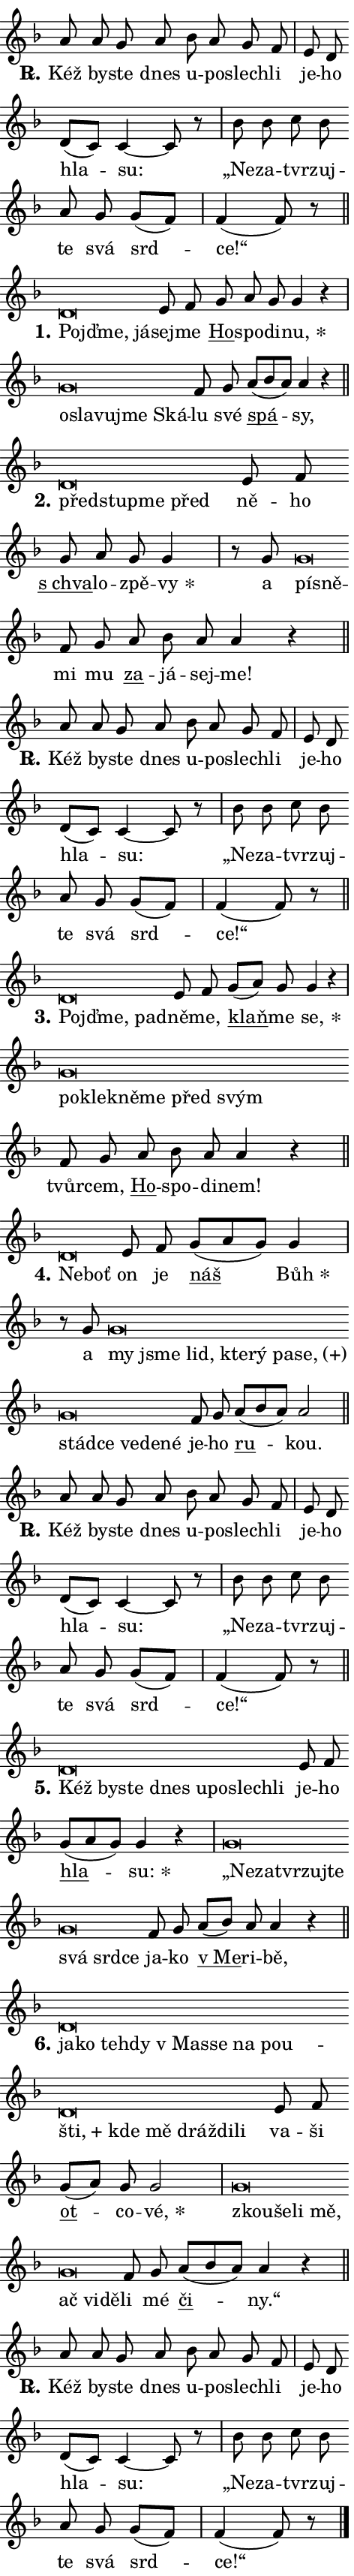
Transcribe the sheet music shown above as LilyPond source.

\version "2.24.0"
\header { tagline = "" }
\paper {
  indent = 0\cm
  top-margin = 0\cm
  right-margin = 0.13\cm % to fit lyric hyphens
  bottom-margin = 0\cm
  left-margin = 0\cm
  paper-width = 8\cm
  page-breaking = #ly:one-page-breaking
  system-system-spacing.basic-distance = #11
  score-system-spacing.basic-distance = #11
  ragged-last = ##f
}


%% Author: Thomas Morley
%% https://lists.gnu.org/archive/html/lilypond-user/2020-05/msg00002.html
#(define (line-position grob)
"Returns position of @var[grob} in current system:
   @code{'start}, if at first time-step
   @code{'end}, if at last time-step
   @code{'middle} otherwise
"
  (let* ((col (ly:item-get-column grob))
         (ln (ly:grob-object col 'left-neighbor))
         (rn (ly:grob-object col 'right-neighbor))
         (col-to-check-left (if (ly:grob? ln) ln col))
         (col-to-check-right (if (ly:grob? rn) rn col))
         (break-dir-left
           (and
             (ly:grob-property col-to-check-left 'non-musical #f)
             (ly:item-break-dir col-to-check-left)))
         (break-dir-right
           (and
             (ly:grob-property col-to-check-right 'non-musical #f)
             (ly:item-break-dir col-to-check-right))))
        (cond ((eqv? 1 break-dir-left) 'start)
              ((eqv? -1 break-dir-right) 'end)
              (else 'middle))))

#(define (tranparent-at-line-position vctor)
  (lambda (grob)
  "Relying on @code{line-position} select the relevant enry from @var{vctor}.
Used to determine transparency,"
    (case (line-position grob)
      ((end) (not (vector-ref vctor 0)))
      ((middle) (not (vector-ref vctor 1)))
      ((start) (not (vector-ref vctor 2))))))

noteHeadBreakVisibility =
#(define-music-function (break-visibility)(vector?)
"Makes @code{NoteHead}s transparent relying on @var{break-visibility}"
#{
  \override NoteHead.transparent =
    #(tranparent-at-line-position break-visibility)
#})

#(define delete-ledgers-for-transparent-note-heads
  (lambda (grob)
    "Reads whether a @code{NoteHead} is transparent.
If so this @code{NoteHead} is removed from @code{'note-heads} from
@var{grob}, which is supposed to be @code{LedgerLineSpanner}.
As a result ledgers are not printed for this @code{NoteHead}"
    (let* ((nhds-array (ly:grob-object grob 'note-heads))
           (nhds-list
             (if (ly:grob-array? nhds-array)
                 (ly:grob-array->list nhds-array)
                 '()))
           ;; Relies on the transparent-property being done before
           ;; Staff.LedgerLineSpanner.after-line-breaking is executed.
           ;; This is fragile ...
           (to-keep
             (remove
               (lambda (nhd)
                 (ly:grob-property nhd 'transparent #f))
               nhds-list)))
      ;; TODO find a better method to iterate over grob-arrays, similiar
      ;; to filter/remove etc for lists
      ;; For now rebuilt from scratch
      (set! (ly:grob-object grob 'note-heads)  '())
      (for-each
        (lambda (nhd)
          (ly:pointer-group-interface::add-grob grob 'note-heads nhd))
        to-keep))))

squashNotes = {
  \override NoteHead.X-extent = #'(-0.2 . 0.2)
  \override NoteHead.Y-extent = #'(-0.75 . 0)
  \override NoteHead.stencil =
    #(lambda (grob)
       (let ((pos (ly:grob-property grob 'staff-position)))
         (begin
           (if (< pos -7) (display "ERROR: Lower brevis then expected\n") (display ""))
           (if (<= pos -6) ly:text-interface::print ly:note-head::print))))
}
unSquashNotes = {
  \revert NoteHead.X-extent
  \revert NoteHead.Y-extent
  \revert NoteHead.stencil
}

hideNotes = \noteHeadBreakVisibility #begin-of-line-visible
unHideNotes = \noteHeadBreakVisibility #all-visible

% work-around for resetting accidentals
% https://lilypond.org/doc/v2.23/Documentation/notation/displaying-rhythms#unmetered-music
cadenzaMeasure = {
  \cadenzaOff
  \partial 1024 s1024
  \cadenzaOn
}

#(define-markup-command (accent layout props text) (markup?)
  "Underline accented syllable"
  (interpret-markup layout props
    #{\markup \override #'(offset . 4.3) \underline { #text }#}))

responsum = \markup \concat {
  "R" \hspace #-1.05 \path #0.1 #'((moveto 0 0.07) (lineto 0.9 0.8)) \hspace #0.05 "."
}

spaceSize = #0.6828661417322834 % exact space size for TeX Gyre Schola

\layout {
  \context {
    \Staff
    \remove "Time_signature_engraver"
    \override LedgerLineSpanner.after-line-breaking = #delete-ledgers-for-transparent-note-heads
  }
  \context {
    \Lyrics {
      \override LyricSpace.minimum-distance = \spaceSize
      \override LyricText.font-name = #"TeX Gyre Schola"
      \override LyricText.font-size = 1
      \override StanzaNumber.font-name = #"TeX Gyre Schola Bold"
      \override StanzaNumber.font-size = 1
    }
  }
  \context {
    \Score 
    \override NoteHead.text =
      #(lambda (grob) 
        (let ((pos (ly:grob-property grob 'staff-position)))
          #{\markup {
            \combine
              \halign #-0.55 \raise #(if (= pos -6) 0 0.5) \override #'(thickness . 2) \draw-line #'(3.2 . 0)
              \musicglyph "noteheads.sM1"
          }#}))
  }
}

% magnetic-lyrics.ily
%
%   written by
%     Jean Abou Samra <jean@abou-samra.fr>
%     Werner Lemberg <wl@gnu.org>
%
%   adapted by
%     Jiri Hon <jiri.hon@gmail.com>
%
% Version 2022-Apr-15

% https://www.mail-archive.com/lilypond-user@gnu.org/msg149350.html

#(define (Left_hyphen_pointer_engraver context)
   "Collect syllable-hyphen-syllable occurrences in lyrics and store
them in properties.  This engraver only looks to the left.  For
example, if the lyrics input is @code{foo -- bar}, it does the
following.

@itemize @bullet
@item
Set the @code{text} property of the @code{LyricHyphen} grob between
@q{foo} and @q{bar} to @code{foo}.

@item
Set the @code{left-hyphen} property of the @code{LyricText} grob with
text @q{foo} to the @code{LyricHyphen} grob between @q{foo} and
@q{bar}.
@end itemize

Use this auxiliary engraver in combination with the
@code{lyric-@/text::@/apply-@/magnetic-@/offset!} hook."
   (let ((hyphen #f)
         (text #f))
     (make-engraver
      (acknowledgers
       ((lyric-syllable-interface engraver grob source-engraver)
        (set! text grob)))
      (end-acknowledgers
       ((lyric-hyphen-interface engraver grob source-engraver)
        ;(when (not (grob::has-interface grob 'lyric-space-interface))
          (set! hyphen grob)));)
      ((stop-translation-timestep engraver)
       (when (and text hyphen)
         (ly:grob-set-object! text 'left-hyphen hyphen))
       (set! text #f)
       (set! hyphen #f)))))

#(define (lyric-text::apply-magnetic-offset! grob)
   "If the space between two syllables is less than the value in
property @code{LyricText@/.details@/.squash-threshold}, move the right
syllable to the left so that it gets concatenated with the left
syllable.

Use this function as a hook for
@code{LyricText@/.after-@/line-@/breaking} if the
@code{Left_@/hyphen_@/pointer_@/engraver} is active."
   (let ((hyphen (ly:grob-object grob 'left-hyphen #f)))
     (when hyphen
       (let ((left-text (ly:spanner-bound hyphen LEFT)))
         (when (grob::has-interface left-text 'lyric-syllable-interface)
           (let* ((common (ly:grob-common-refpoint grob left-text X))
                  (this-x-ext (ly:grob-extent grob common X))
                  (left-x-ext
                   (begin
                     ;; Trigger magnetism for left-text.
                     (ly:grob-property left-text 'after-line-breaking)
                     (ly:grob-extent left-text common X)))
                  ;; `delta` is the gap width between two syllables.
                  (delta (- (interval-start this-x-ext)
                            (interval-end left-x-ext)))
                  (details (ly:grob-property grob 'details))
                  (threshold (assoc-get 'squash-threshold details 0.2)))
             (when (< delta threshold)
               (let* (;; We have to manipulate the input text so that
                      ;; ligatures crossing syllable boundaries are not
                      ;; disabled.  For languages based on the Latin
                      ;; script this is essentially a beautification.
                      ;; However, for non-Western scripts it can be a
                      ;; necessity.
                      (lt (ly:grob-property left-text 'text))
                      (rt (ly:grob-property grob 'text))
                      (is-space (grob::has-interface hyphen 'lyric-space-interface))
                      (space (if is-space " " ""))
                      (extra-delta (if is-space spaceSize 0))
                      ;; Append new syllable.
                      (ltrt-space (if (and (string? lt) (string? rt))
                                (string-append lt space rt)
                                (make-concat-markup (list lt space rt))))
                      ;; Right-align `ltrt` to the right side.
                      (ltrt-space-markup (grob-interpret-markup
                               grob
                               (make-translate-markup
                                (cons (interval-length this-x-ext) 0)
                                (make-right-align-markup ltrt-space)))))
                 (begin
                   ;; Don't print `left-text`.
                   (ly:grob-set-property! left-text 'stencil #f)
                   ;; Set text and stencil (which holds all collected
                   ;; syllables so far) and shift it to the left.
                   (ly:grob-set-property! grob 'text ltrt-space)
                   (ly:grob-set-property! grob 'stencil ltrt-space-markup)
                   (ly:grob-translate-axis! grob (- (- delta extra-delta)) X))))))))))


#(define (lyric-hyphen::displace-bounds-first grob)
   ;; Make very sure this callback isn't triggered too early.
   (let ((left (ly:spanner-bound grob LEFT))
         (right (ly:spanner-bound grob RIGHT)))
     (ly:grob-property left 'after-line-breaking)
     (ly:grob-property right 'after-line-breaking)
     (ly:lyric-hyphen::print grob)))

squashThreshold = #0.4

\layout {
  \context {
    \Lyrics
    \consists #Left_hyphen_pointer_engraver
    \override LyricText.after-line-breaking =
      #lyric-text::apply-magnetic-offset!
    \override LyricHyphen.stencil = #lyric-hyphen::displace-bounds-first
    \override LyricText.details.squash-threshold = \squashThreshold
    \override LyricHyphen.minimum-distance = 0
    \override LyricHyphen.minimum-length = \squashThreshold
  }
}

squashText = \override LyricText.details.squash-threshold = 9999
unSquashText = \override LyricText.details.squash-threshold = \squashThreshold

leftText = \override LyricText.self-alignment-X = #LEFT
unLeftText = \revert LyricText.self-alignment-X

starOffset = #(lambda (grob) 
                (let ((x_offset (ly:self-alignment-interface::aligned-on-x-parent grob)))
                  (if (= x_offset 0) 0 (+ x_offset 1.2))))

star = #(define-music-function (syllable)(string?)
"Append star separator at the end of a syllable"
#{
  \once \override LyricText.X-offset = #starOffset
  \lyricmode { \markup {
    #syllable
    \override #'((font-name . "TeX Gyre Schola Bold")) \hspace #0.2 \lower #0.65 \larger "*"
  } }
#})

starAccent = #(define-music-function (syllable)(string?)
"Append star separator at the end of a syllable and make accent"
#{
  \once \override LyricText.X-offset = #starOffset
  \lyricmode { \markup {
    \accent #syllable
    \override #'((font-name . "TeX Gyre Schola Bold")) \hspace #0.2 \lower #0.65 \larger "*"
  } }
#})

breath = #(define-music-function (syllable)(string?)
"Append breathing indicator at the end of a syllable"
#{
  \lyricmode { \markup { #syllable "+" } }
#})

optionalBreath = #(define-music-function (syllable)(string?)
"Append optional breathing indicator at the end of a syllable"
#{
  \lyricmode { \markup { #syllable "(+)" } }
#})


\score {
    <<
        \new Voice = "melody" { \cadenzaOn \key f \major \relative { a'8 a g a \bar "" bes a \bar "" g f \cadenzaMeasure \bar "|" e d \bar "" d[( c)] c4~ c8 r8 \cadenzaMeasure \bar "|" bes' bes \bar "" c bes \bar "" a g \bar "" g[( f)] \cadenzaMeasure \bar "|" f4( f8)] r \cadenzaMeasure \bar "||" \break } }
        \new Lyrics \lyricsto "melody" { \lyricmode { \set stanza = \responsum
Kéž by -- ste dnes u -- po -- slech -- li je -- ho hla -- su: „Ne -- za -- tvr -- zuj -- te svá srd -- ce!“ } }
    >>
    \layout {}
}

\score {
    <<
        \new Voice = "melody" { \cadenzaOn \key f \major \relative { \squashNotes d'\breve*1/16 \hideNotes \breve*1/16 \breve*1/16 \bar "" \unHideNotes \unSquashNotes e8 f \bar "" g a g g4 r \cadenzaMeasure \bar "|" \squashNotes g\breve*1/16 \hideNotes \breve*1/16 \bar "" \breve*1/16 \bar "" \breve*1/16 \breve*1/16 \bar "" \unHideNotes \unSquashNotes f8 g \bar "" a[( bes a)] a4 r \cadenzaMeasure \bar "||" \break } }
        \new Lyrics \lyricsto "melody" { \lyricmode { \set stanza = "1."
\leftText Pojď -- \squashText me, já -- \unLeftText \unSquashText sej -- me \markup \accent Ho -- spo -- di -- \star nu, \leftText o -- \squashText sla -- vu -- jme Ská -- \unLeftText \unSquashText lu své \markup \accent spá -- sy, } }
    >>
    \layout {}
}

\score {
    <<
        \new Voice = "melody" { \cadenzaOn \key f \major \relative { \squashNotes d'\breve*1/16 \hideNotes \breve*1/16 \bar "" \breve*1/16 \breve*1/16 \bar "" \unHideNotes \unSquashNotes e8 f \bar "" g a g g4 \cadenzaMeasure \bar "|" r8 g8 \squashNotes g\breve*1/16 \hideNotes \breve*1/16 \bar "" \unHideNotes \unSquashNotes f8 g \bar "" a bes a a4 r \cadenzaMeasure \bar "||" \break } }
        \new Lyrics \lyricsto "melody" { \lyricmode { \set stanza = "2."
\leftText před -- \squashText stup -- me před \unLeftText \unSquashText ně -- ho \markup \accent "s chva" -- lo -- zpě -- \star vy a \leftText pí -- \squashText sně -- \unLeftText \unSquashText mi mu \markup \accent za -- já -- sej -- me! } }
    >>
    \layout {}
}

\score {
    <<
        \new Voice = "melody" { \cadenzaOn \key f \major \relative { a'8 a g a \bar "" bes a \bar "" g f \cadenzaMeasure \bar "|" e d \bar "" d[( c)] c4~ c8 r8 \cadenzaMeasure \bar "|" bes' bes \bar "" c bes \bar "" a g \bar "" g[( f)] \cadenzaMeasure \bar "|" f4( f8)] r \cadenzaMeasure \bar "||" \break } }
        \new Lyrics \lyricsto "melody" { \lyricmode { \set stanza = \responsum
Kéž by -- ste dnes u -- po -- slech -- li je -- ho hla -- su: „Ne -- za -- tvr -- zuj -- te svá srd -- ce!“ } }
    >>
    \layout {}
}

\score {
    <<
        \new Voice = "melody" { \cadenzaOn \key f \major \relative { \squashNotes d'\breve*1/16 \hideNotes \breve*1/16 \breve*1/16 \bar "" \unHideNotes \unSquashNotes e8 f \bar "" g[( a)] g g4 r \cadenzaMeasure \bar "|" \squashNotes g\breve*1/16 \hideNotes \breve*1/16 \bar "" \breve*1/16 \bar "" \breve*1/16 \bar "" \breve*1/16 \breve*1/16 \bar "" \unHideNotes \unSquashNotes f8 g \bar "" a bes a a4 r \cadenzaMeasure \bar "||" \break } }
        \new Lyrics \lyricsto "melody" { \lyricmode { \set stanza = "3."
\leftText Pojď -- \squashText me, pad -- \unLeftText \unSquashText ně -- me, \markup \accent klaň -- me \star se, \leftText po -- \squashText kle -- kně -- me před svým \unLeftText \unSquashText tvůr -- cem, \markup \accent Ho -- spo -- di -- nem! } }
    >>
    \layout {}
}

\score {
    <<
        \new Voice = "melody" { \cadenzaOn \key f \major \relative { \squashNotes d'\breve*1/16 \hideNotes \breve*1/16 \bar "" \unHideNotes \unSquashNotes e8 f \bar "" g[( a g)] g4 \cadenzaMeasure \bar "|" r8 g \squashNotes g\breve*1/16 \hideNotes \breve*1/16 \bar "" \breve*1/16 \bar "" \breve*1/16 \bar "" \breve*1/16 \bar "" \breve*1/16 \bar "" \breve*1/16 \bar "" \breve*1/16 \bar "" \breve*1/16 \bar "" \breve*1/16 \bar "" \breve*1/16 \breve*1/16 \bar "" \unHideNotes \unSquashNotes f8 g \bar "" a[( bes a)] a2 \cadenzaMeasure \bar "||" \break } }
        \new Lyrics \lyricsto "melody" { \lyricmode { \set stanza = "4."
\leftText Ne -- \squashText boť \unLeftText \unSquashText on je \markup \accent náš \star Bůh a \leftText my \squashText jsme lid, kte -- rý pa -- \optionalBreath se, stád -- ce ve -- de -- né \unLeftText \unSquashText je -- ho \markup \accent ru -- kou. } }
    >>
    \layout {}
}

\score {
    <<
        \new Voice = "melody" { \cadenzaOn \key f \major \relative { a'8 a g a \bar "" bes a \bar "" g f \cadenzaMeasure \bar "|" e d \bar "" d[( c)] c4~ c8 r8 \cadenzaMeasure \bar "|" bes' bes \bar "" c bes \bar "" a g \bar "" g[( f)] \cadenzaMeasure \bar "|" f4( f8)] r \cadenzaMeasure \bar "||" \break } }
        \new Lyrics \lyricsto "melody" { \lyricmode { \set stanza = \responsum
Kéž by -- ste dnes u -- po -- slech -- li je -- ho hla -- su: „Ne -- za -- tvr -- zuj -- te svá srd -- ce!“ } }
    >>
    \layout {}
}

\score {
    <<
        \new Voice = "melody" { \cadenzaOn \key f \major \relative { \squashNotes d'\breve*1/16 \hideNotes \breve*1/16 \bar "" \breve*1/16 \bar "" \breve*1/16 \bar "" \breve*1/16 \bar "" \breve*1/16 \bar "" \breve*1/16 \breve*1/16 \bar "" \unHideNotes \unSquashNotes e8 f \bar "" g[( a g)] g4 r \cadenzaMeasure \bar "|" \squashNotes g\breve*1/16 \hideNotes \breve*1/16 \bar "" \breve*1/16 \bar "" \breve*1/16 \bar "" \breve*1/16 \bar "" \breve*1/16 \bar "" \breve*1/16 \breve*1/16 \bar "" \unHideNotes \unSquashNotes f8 g \bar "" a[( bes)] a a4 r \cadenzaMeasure \bar "||" \break } }
        \new Lyrics \lyricsto "melody" { \lyricmode { \set stanza = "5."
\leftText Kéž \squashText by -- ste dnes u -- po -- slech -- li \unLeftText \unSquashText je -- ho \markup \accent hla -- \star su: \leftText „Ne -- \squashText za -- tvr -- zuj -- te svá srd -- ce \unLeftText \unSquashText ja -- ko \markup \accent "v Me" -- ri -- bě, } }
    >>
    \layout {}
}

\score {
    <<
        \new Voice = "melody" { \cadenzaOn \key f \major \relative { \squashNotes d'\breve*1/16 \hideNotes \breve*1/16 \bar "" \breve*1/16 \bar "" \breve*1/16 \bar "" \breve*1/16 \bar "" \breve*1/16 \bar "" \breve*1/16 \bar "" \breve*1/16 \bar "" \breve*1/16 \bar "" \breve*1/16 \bar "" \breve*1/16 \bar "" \breve*1/16 \bar "" \breve*1/16 \breve*1/16 \bar "" \unHideNotes \unSquashNotes e8 f \bar "" g[( a)] g g2 \cadenzaMeasure \bar "|" \squashNotes g\breve*1/16 \hideNotes \breve*1/16 \bar "" \breve*1/16 \bar "" \breve*1/16 \bar "" \breve*1/16 \bar "" \breve*1/16 \breve*1/16 \bar "" \unHideNotes \unSquashNotes f8 g \bar "" a[( bes a)] a4 r \cadenzaMeasure \bar "||" \break } }
        \new Lyrics \lyricsto "melody" { \lyricmode { \set stanza = "6."
\leftText ja -- \squashText ko teh -- dy "v Ma" -- sse na pou -- \breath "šti," kde mě dráž -- di -- li \unLeftText \unSquashText va -- ši \markup \accent ot -- co -- \star vé, \leftText zkou -- \squashText še -- li mě, ač vi -- dě -- \unLeftText \unSquashText li mé \markup \accent či -- ny.“ } }
    >>
    \layout {}
}

\score {
    <<
        \new Voice = "melody" { \cadenzaOn \key f \major \relative { a'8 a g a \bar "" bes a \bar "" g f \cadenzaMeasure \bar "|" e d \bar "" d[( c)] c4~ c8 r8 \cadenzaMeasure \bar "|" bes' bes \bar "" c bes \bar "" a g \bar "" g[( f)] \cadenzaMeasure \bar "|" f4( f8)] r \cadenzaMeasure \bar "||" \break } \bar "|." }
        \new Lyrics \lyricsto "melody" { \lyricmode { \set stanza = \responsum
Kéž by -- ste dnes u -- po -- slech -- li je -- ho hla -- su: „Ne -- za -- tvr -- zuj -- te svá srd -- ce!“ } }
    >>
    \layout {}
}
